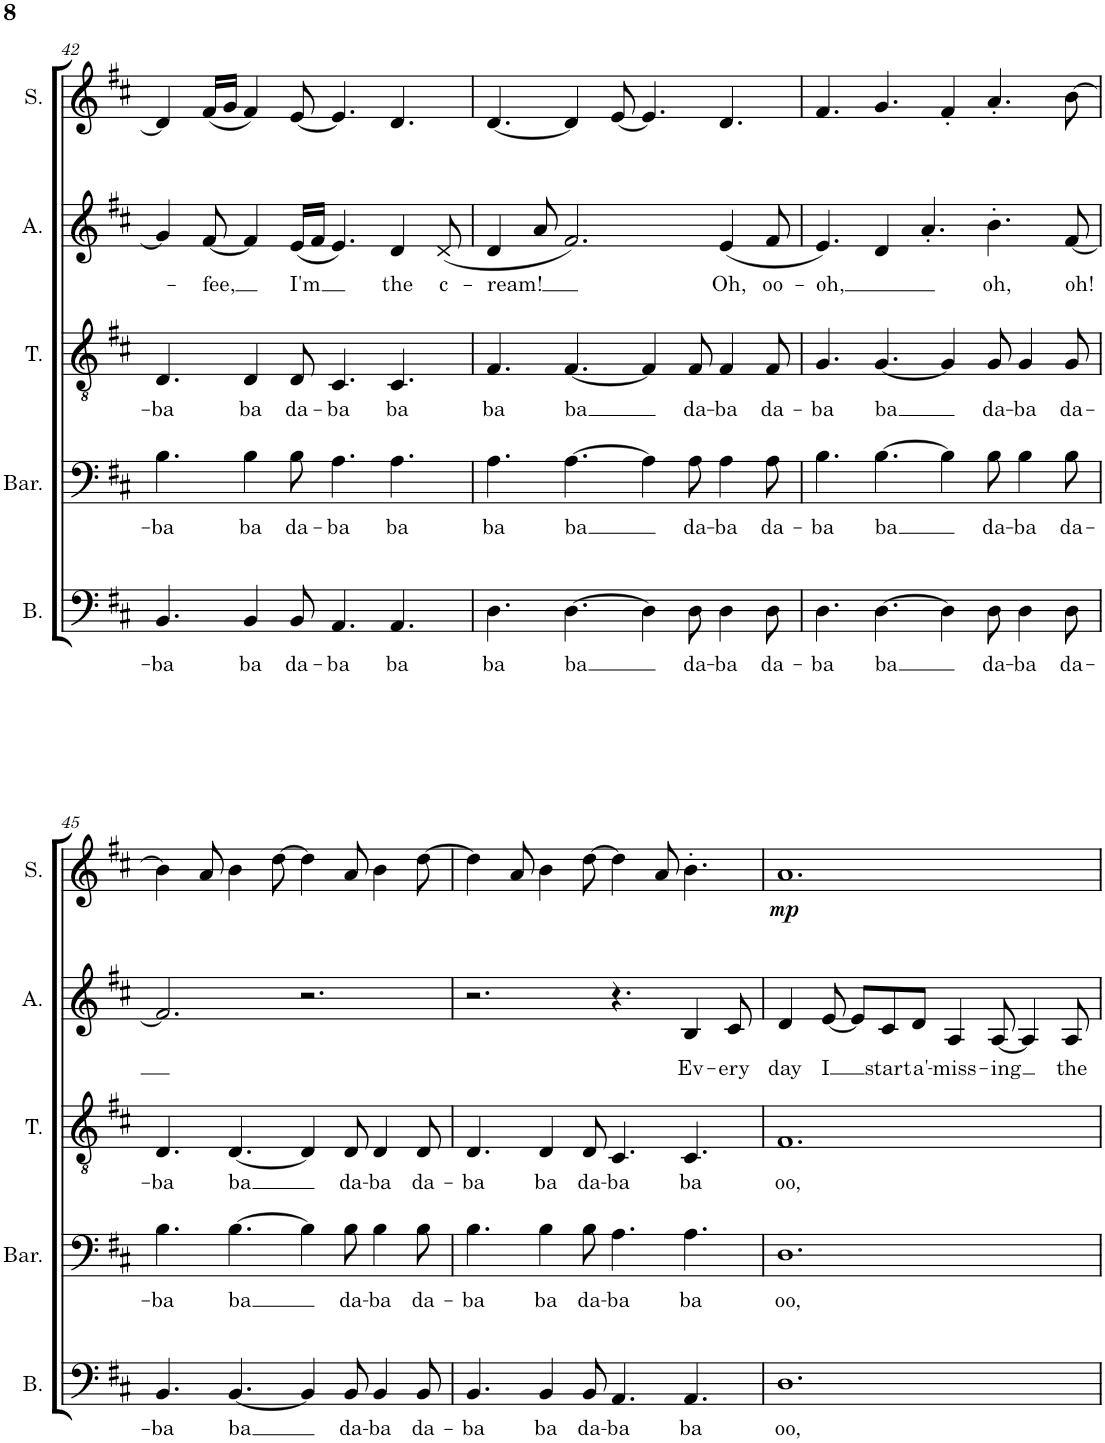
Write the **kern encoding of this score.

**kern	**text	**kern	**text	**kern	**text	**kern	**text	**kern	**dynam
*part5	*part5	*part4	*part4	*part3	*part3	*part2	*part2	*part1	*part1
*staff5	*staff5	*staff4	*staff4	*staff3	*staff3	*staff2	*staff2	*staff1	*staff1
*I"Bass	*	*I"Baritone	*	*I"Tenor	*	*I"Alto	*	*I"Soprano	*
*I'B.	*	*I'Bar.	*	*I'T.	*	*I'A.	*	*I'S.	*
!!LO:PB:g=z
*clefF4	*	*clefF4	*	*clefGv2	*	*clefG2	*	*clefG2	*
*k[f#c#]	*	*k[f#c#]	*	*k[f#c#]	*	*k[f#c#]	*	*k[f#c#]	*
*M12/8	*	*M12/8	*	*M12/8	*	*M12/8	*	*M12/8	*
=42	=42	=42	=42	=42	=42	=42	=42	=42	=42
!	!LO:LY:b	!	!LO:LY:b	!	!LO:LY:b	!	!	!	!
4.BB/	-ba	4.B\	-ba	4.D/	-ba	4g/]	.	4d/]	.
!	!	!	!	!	!	!	!LO:LY:b	!	!
.	.	.	.	.	.	[8f#/	-fee,	(16f#/LL	.
.	.	.	.	.	.	.	.	16g/JJ	.
!	!LO:LY:b	!	!LO:LY:b	!	!LO:LY:b	!	!	!	!
4BB/	ba	4B\	ba	4D/	ba	4f#/]	.	4f#/)	.
!	!LO:LY:b	!	!LO:LY:b	!	!LO:LY:b	!	!LO:LY:b	!	!
8BB/	da-	8B\	da-	8D/	da-	(16e/LL	I'm	[8e/	.
.	.	.	.	.	.	16f#/JJ	.	.	.
!	!LO:LY:b	!	!LO:LY:b	!	!LO:LY:b	!	!	!	!
4.AA/	-ba	4.A\	-ba	4.C#/	-ba	4.e/)	.	4.e/]	.
!	!LO:LY:b	!	!LO:LY:b	!	!LO:LY:b	!	!LO:LY:b	!	!
4.AA/	ba	4.A\	ba	4.C#/	ba	4d/	the	4.d/	.
!	!	!	!	!	!	!	!LO:LY:b	!	!
.	.	.	.	.	.	(8d/	c-	.	.
=43	=43	=43	=43	=43	=43	=43	=43	=43	=43
!	!LO:LY:b	!	!LO:LY:b	!	!LO:LY:b	!	!LO:LY:b	!	!
4.D\	-ba	4.A\	-ba	4.F#/	-ba	4d/	-ream!	[4.d/	.
.	.	.	.	.	.	8a/	.	.	.
!	!LO:LY:b	!	!LO:LY:b	!	!LO:LY:b	!	!	!	!
[4.D\	ba	[4.A\	ba	[4.F#/	ba	2.f#/)	.	4d/]	.
.	.	.	.	.	.	.	.	[8e/	.
4D\]	.	4A\]	.	4F#/]	.	.	.	4.e/]	.
!	!LO:LY:b	!	!LO:LY:b	!	!LO:LY:b	!	!	!	!
8D\	da-	8A\	da-	8F#/	da-	.	.	.	.
!	!LO:LY:b	!	!LO:LY:b	!	!LO:LY:b	!	!LO:LY:b	!	!
4D\	-ba	4A\	-ba	4F#/	-ba	(4e/	Oh,	4.d/	.
!	!LO:LY:b	!	!LO:LY:b	!	!LO:LY:b	!	!LO:LY:b	!	!
8D\	da-	8A\	da-	8F#/	da-	8f#/	oo-	.	.
=44	=44	=44	=44	=44	=44	=44	=44	=44	=44
!	!LO:LY:b	!	!LO:LY:b	!	!LO:LY:b	!	!LO:LY:b	!	!
4.D\	-ba	4.B\	-ba	4.G/	-ba	4.e/)	-oh,	4.f#/	.
!	!LO:LY:b	!	!LO:LY:b	!	!LO:LY:b	!	!	!	!
[4.D\	ba	[4.B\	ba	[4.G/	ba	4d/	.	4.g/	.
.	.	.	.	.	.	4.a'/	.	.	.
4D\]	.	4B\]	.	4G/]	.	.	.	4f#'/	.
!	!LO:LY:b	!	!LO:LY:b	!	!LO:LY:b	!	!LO:LY:b	!	!
8D\	da-	8B\	da-	8G/	da-	4.b'\	oh,	4.a'/	.
!	!LO:LY:b	!	!LO:LY:b	!	!LO:LY:b	!	!	!	!
4D\	-ba	4B\	-ba	4G/	-ba	.	.	.	.
!	!LO:LY:b	!	!LO:LY:b	!	!LO:LY:b	!	!LO:LY:b	!	!
8D\	da-	8B\	da-	8G/	da-	[8f#/	oh!	[8b\	.
!!LO:LB:g=z
=45	=45	=45	=45	=45	=45	=45	=45	=45	=45
!	!LO:LY:b	!	!LO:LY:b	!	!LO:LY:b	!	!	!	!
4.BB/	-ba	4.B\	-ba	4.D/	-ba	2.f#/]	.	4b\]	.
.	.	.	.	.	.	.	.	8a/	.
!	!LO:LY:b	!	!LO:LY:b	!	!LO:LY:b	!	!	!	!
[4.BB/	ba	[4.B\	ba	[4.D/	ba	.	.	4b\	.
.	.	.	.	.	.	.	.	[8dd\	.
4BB/]	.	4B\]	.	4D/]	.	2.r	.	4dd\]	.
!	!LO:LY:b	!	!LO:LY:b	!	!LO:LY:b	!	!	!	!
8BB/	da-	8B\	da-	8D/	da-	.	.	8a/	.
!	!LO:LY:b	!	!LO:LY:b	!	!LO:LY:b	!	!	!	!
4BB/	-ba	4B\	-ba	4D/	-ba	.	.	4b\	.
!	!LO:LY:b	!	!LO:LY:b	!	!LO:LY:b	!	!	!	!
8BB/	da-	8B\	da-	8D/	da-	.	.	[8dd\	.
=46	=46	=46	=46	=46	=46	=46	=46	=46	=46
!	!LO:LY:b	!	!LO:LY:b	!	!LO:LY:b	!	!	!	!
4.BB/	-ba	4.B\	-ba	4.D/	-ba	2.r	.	4dd\]	.
.	.	.	.	.	.	.	.	8a/	.
!	!LO:LY:b	!	!LO:LY:b	!	!LO:LY:b	!	!	!	!
4BB/	ba	4B\	ba	4D/	ba	.	.	4b\	.
!	!LO:LY:b	!	!LO:LY:b	!	!LO:LY:b	!	!	!	!
8BB/	da-	8B\	da-	8D/	da-	.	.	[8dd\	.
!	!LO:LY:b	!	!LO:LY:b	!	!LO:LY:b	!	!	!	!
4.AA/	-ba	4.A\	-ba	4.C#/	-ba	4.r	.	4dd\]	.
.	.	.	.	.	.	.	.	8a/	.
!	!LO:LY:b	!	!LO:LY:b	!	!LO:LY:b	!	!LO:LY:b	!	!
4.AA/	ba	4.A\	ba	4.C#/	ba	4B/	Ev-	4.b'\	.
!	!	!	!	!	!	!	!LO:LY:b	!	!
.	.	.	.	.	.	8c#/	-ery	.	.
=47	=47	=47	=47	=47	=47	=47	=47	=47	=47
!	!LO:LY:b	!	!LO:LY:b	!	!LO:LY:b	!	!LO:LY:b	!	!LO:DY:b
1.D	oo,	1.D	oo,	1.F#	oo,	4d/	day	1.a	mp
!	!	!	!	!	!	!	!LO:LY:b	!	!
.	.	.	.	.	.	[8e/	I	.	.
.	.	.	.	.	.	8e/L]	.	.	.
!	!	!	!	!	!	!	!LO:LY:b	!	!
.	.	.	.	.	.	8c#/	start	.	.
!	!	!	!	!	!	!	!LO:LY:b	!	!
.	.	.	.	.	.	8d/J	a'-	.	.
!	!	!	!	!	!	!	!LO:LY:b	!	!
.	.	.	.	.	.	4A/	-miss-	.	.
!	!	!	!	!	!	!	!LO:LY:b	!	!
.	.	.	.	.	.	[8A/	-ing	.	.
.	.	.	.	.	.	4A/]	.	.	.
!	!	!	!	!	!	!	!LO:LY:b	!	!
.	.	.	.	.	.	8A/	the	.	.
=	=	=	=	=	=	=	=	=	=
*-	*-	*-	*-	*-	*-	*-	*-	*-	*-
